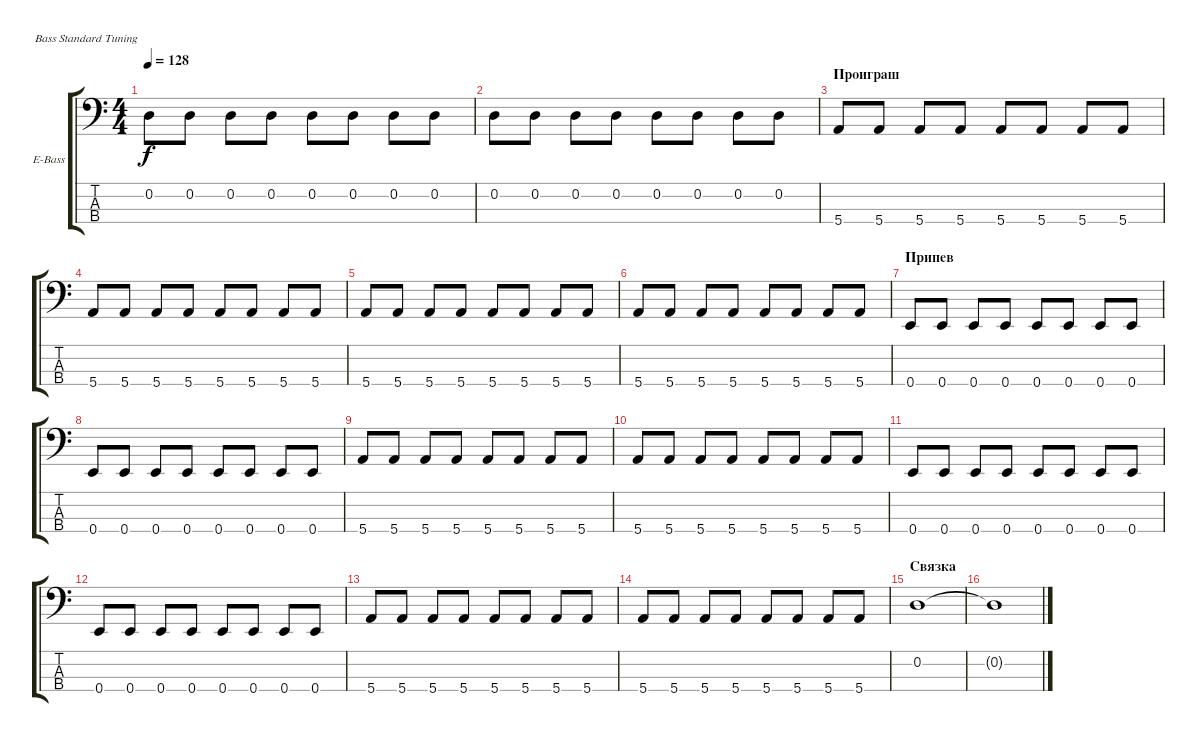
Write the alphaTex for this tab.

\defaultSystemsLayout 4
\bracketExtendMode groupsimilarinstruments
\firstSystemTrackNameOrientation horizontal
\otherSystemsTrackNameOrientation horizontal
\track ("А. Андреев" "E-Bass") {instrument electricbassfinger}
\staff {score tabs}
\tuning (G2 D2 A1 E1)
\ts (4 4)
\tempo 128
\clef f4
\ks c
0.2.8{dy f} 0.2.8 0.2.8 0.2.8 0.2.8 0.2.8 0.2.8 0.2.8 |
0.2.8 0.2.8 0.2.8 0.2.8 0.2.8 0.2.8 0.2.8 0.2.8 |
\section ("" "Проиграш")
5.4.8 5.4.8 5.4.8 5.4.8 5.4.8 5.4.8 5.4.8 5.4.8 |
5.4.8 5.4.8 5.4.8 5.4.8 5.4.8 5.4.8 5.4.8 5.4.8 |
5.4.8 5.4.8 5.4.8 5.4.8 5.4.8 5.4.8 5.4.8 5.4.8 |
5.4.8 5.4.8 5.4.8 5.4.8 5.4.8 5.4.8 5.4.8 5.4.8 |
\section ("" "Припев")
0.4.8 0.4.8 0.4.8 0.4.8 0.4.8 0.4.8 0.4.8 0.4.8 |
0.4.8 0.4.8 0.4.8 0.4.8 0.4.8 0.4.8 0.4.8 0.4.8 |
5.4.8 5.4.8 5.4.8 5.4.8 5.4.8 5.4.8 5.4.8 5.4.8 |
5.4.8 5.4.8 5.4.8 5.4.8 5.4.8 5.4.8 5.4.8 5.4.8 |
0.4.8 0.4.8 0.4.8 0.4.8 0.4.8 0.4.8 0.4.8 0.4.8 |
0.4.8 0.4.8 0.4.8 0.4.8 0.4.8 0.4.8 0.4.8 0.4.8 |
5.4.8 5.4.8 5.4.8 5.4.8 5.4.8 5.4.8 5.4.8 5.4.8 |
5.4.8 5.4.8 5.4.8 5.4.8 5.4.8 5.4.8 5.4.8 5.4.8 |
\section ("" "Связка")
0.2.1 |
0.2{t}.1
